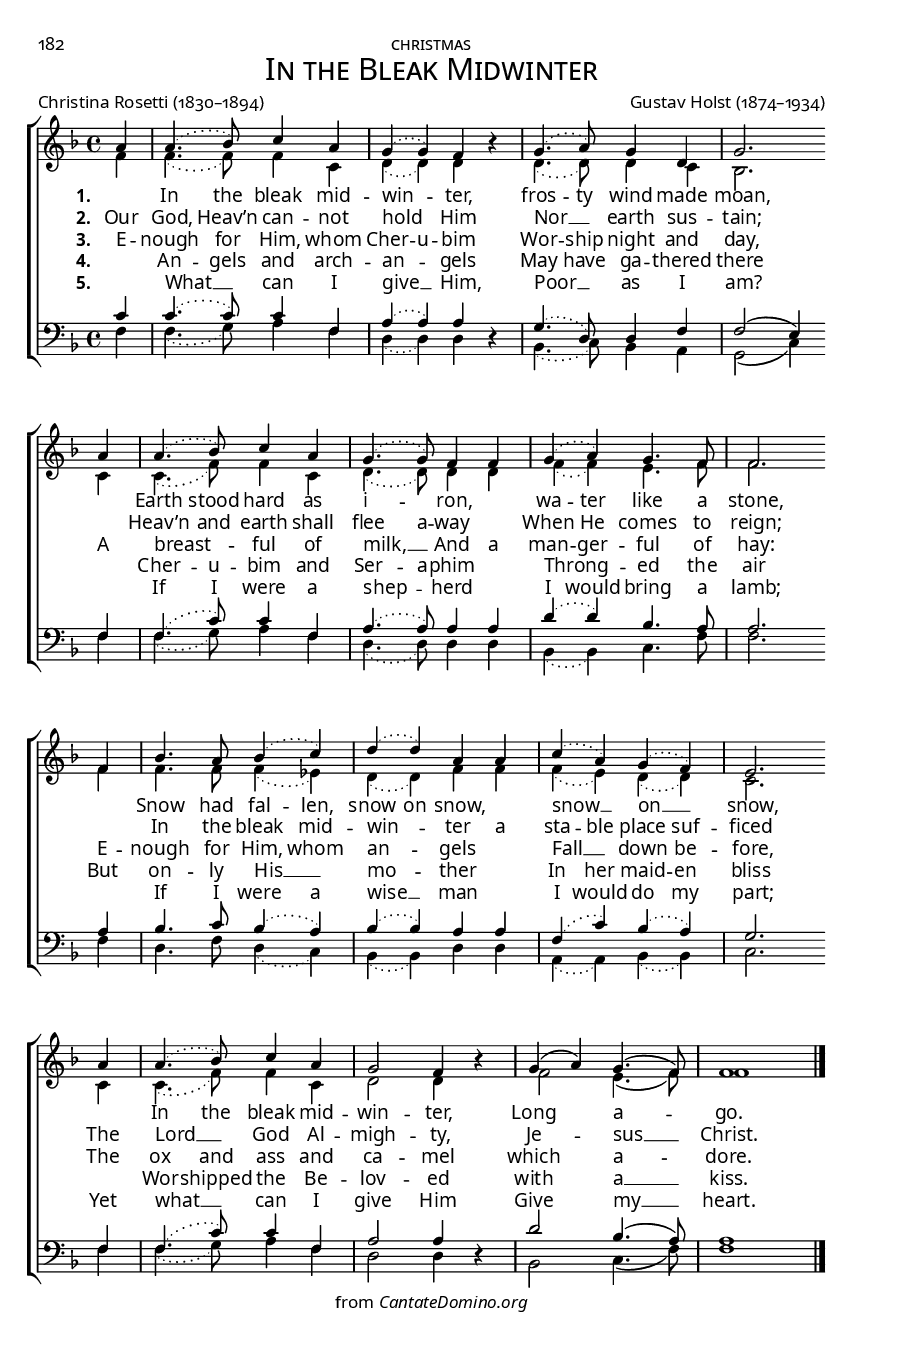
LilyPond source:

\version "2.14.2"
\include "util.ly"
\header {
  title = \markup{\override #'(font-name . "Garamond Premr Pro Smbd Subh"){ \abs-fontsize #15 \smallCapsOldStyle"In the Bleak Midwinter"}}
  poet = \markup\oldStyleNum"Christina Rosetti (1830–1894)"
  composer = \markup\oldStyleNum"Gustav Holst (1874–1934)"
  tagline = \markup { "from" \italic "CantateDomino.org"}
}
\paper {
  %print-all-headers = ##f
  paper-height = 9\in
  paper-width = 6\in
  indent = 0\in
  %system-system-spacing = #'((basic-distance . 10) (padding . 0))
  system-system-spacing =
    #'((basic-distance . 0)
       (minimum-distance . 0)
       (padding . -5)
       (stretchability . 100))
  ragged-last-bottom = ##f
  ragged-bottom = ##f
  two-sided = ##t
  inner-margin = 0.5\in
  outer-margin = 0.25\in
  top-margin = 0.25\in
  bottom-margin = 0.25\in
  first-page-number = #182
  print-first-page-number = ##t
  headerLine = \markup{ \smallCapsOldStyle"christmas"}
  oddHeaderMarkup = \markup\fill-line{
     \abs-fontsize #8.5
     \combine 
        \fill-line{"" \on-the-fly #print-page-number-check-first
        \oldStylePageNum""
        }
        \fill-line{\headerLine}
  }
  evenHeaderMarkup = \markup {
     \abs-fontsize #8.5
     \combine
        \on-the-fly #print-page-number-check-first
        \oldStylePageNum""
        \fill-line{\headerLine}
  }
}
#(set-global-staff-size 15) \paper{ #(define fonts (make-pango-font-tree "GoudyOlSt BT" "Garamond Premier Pro" "Garamond Premier Pro" (/ 15 20))) }
global = {
  \key f \major
  \time 4/4
}

sopMusic = \relative c'' {
  \partial 4 a4 |
  \slurDotted
  a4.( bes8) c4 a |
  g4( g) f bes\rest |
  g4.( a8) g4 d |
  g2. \bar""\break a4 |
  
  a4.( bes8) c4 a |
  g4.( g8) f4 f |
  g4( a) g4. f8 |
  f2. \bar""\break f4 |
  
  bes4. a8 bes4( c) |
  d( d) a a |
  c( a) g( f) |
  e2. \bar""\break a4 |
  
  a4.( bes8) c4 a |
  g2 f4 bes\rest |
  \slurSolid g4( a) g4.( f8) |
  f1 \bar "|."
}
sopWords = \lyricmode {
  
}

altoMusic = \relative c' {
  \partial 4 f4 |
  \slurDotted f4.( f8) f4 c |
  d4( d) d s |
  d4.( d8) d4 c |
  bes2. c4 |
  
  c4.( f8) f4 c |
  d4.( d8) d4 d |
  f4( f) e4. f8 |
  f2. f4 |
  
  f4. f8 f4( ees4) |
  d( d) f f |
  f( e) d( d) |
  c2. c4 |
  
  c4.( f8) f4 c |
  d2 d4 s |
  \slurSolid f2 e4.( f8) |
  f1 \bar "|."
}
altoWords = \lyricmode {
  \dropLyricsXI
  \set stanza = #"1. "
  \set ignoreMelismata = ##t
  "" In the bleak mid -- win -- _ ter,
  fros -- ty wind made moan, ""
  Earth stood hard as i -- _ ron, ""
  wa -- ter like a stone, ""
  Snow had fal -- len, snow on snow, ""
  snow __ _ on __ _ snow, ""
  In the bleak mid -- win -- 
  \set associatedVoice = "tenors"
  ter,
  Long a -- _ go.
}
altoWordsII = \lyricmode {
  \dropLyricsXI
  \set stanza = #"2. "
  \set ignoreMelismata = ##t
  Our God, Heav’n can -- not hold
%8.5x11 __
  _ Him
  Nor __ _ earth sus -- tain; ""
  Heav’n and earth shall flee a -- way ""
  When He comes to reign; ""
  In the bleak mid -- win -- _ ter a sta -- ble place suf -- ficed
  The Lord __ _ God Al -- migh -- 
  \set associatedVoice = "tenors"
  ty,
  Je -- sus __ _ Christ.
}
altoWordsIII = \lyricmode {
  \dropLyricsXI
  \set stanza = #"3. "
  \set ignoreMelismata = ##t
  E -- nough for Him, whom Cher -- u -- bim
  Wor -- ship night and day,
  A breast -- _ ful of milk, __ _
  And a man -- ger -- ful of hay:
  E -- nough for Him, whom an -- _ gels ""
  Fall __ _ down be -- fore,
  The ox and ass and ca -- 
  \set associatedVoice = "tenors"
  mel which a -- _ dore.
}
altoWordsIV = \lyricmode {
  \dropLyricsXI
\set ignoreMelismata = ##t
  \set stanza = #"4. "
  "" An -- gels and arch -- an -- _ gels May have ga -- thered there ""
  Cher -- u -- bim and Ser -- a -- phim ""
  Throng -- _ ed the air
  But on -- ly His __ _ mo -- _ ther ""
  In her maid -- en bliss ""
  Wor -- shipped the Be -- lov -- 
  \set associatedVoice = "tenors"
  ed with a __ _ kiss.
}
altoWordsV = \lyricmode {
  \dropLyricsXI
\set ignoreMelismata = ##t
  \set stanza = #"5. "
  "" What __ _ can I give __ _ Him,
  Poor __ _ as I am? ""
  If I were a shep -- _ herd ""
  I would bring a lamb; ""
  If I were a wise __ _ man ""
  I would do my part;
  Yet what __ _ can I give 
  \set associatedVoice = "tenors"
  Him
  Give my __ _ heart.
}

tenorMusic = \relative c' {
  \partial 4 c4 |
  \slurDotted c4.( c8) c4 f, |
  a( a) a s |
  g4.( d8) d4 f |
  \slurSolid f2( e4) f |
  
  \slurDotted f4.( c'8) c4 f, |
  a4.( a8) a4 a |
  d( d) bes4. a8 |
  a2. a4 |
  
  bes4. c8 bes4( a) |
  bes( bes) a a |
  f( c') bes( a) |
  g2. f4 |
  
  f4.( c'8) c4 f, |
  a2 a4 s |
  \slurSolid d2 bes4.( a8) |
  a1 \bar "|."
}
tenorWords = \lyricmode {

}

bassMusic = \relative c {
  \partial 4 f4 |
  \slurDotted f4.( g8) a4 f |
  d( d) d d\rest |
  bes4.( c8) bes4 a |
  \slurSolid g2( c4) f |
  
  \slurDotted f4.( g8) a4 f |
  d4.( d8) d4 d |
  bes( bes) c4. f8 |
  f2. f4 |
  
  d4. f8 d4( c) |
  bes( bes) d d |
  a( a) bes( bes) |
  c2. f4 |
  
  f4.( g8) a4 f |
  d2 d4 d\rest |
  \slurSolid bes2 c4.( f8) |
  f1 \bar "|."
}
bassWords = \lyricmode {

}

\score {
  <<
   \new ChoirStaff <<
    \new Staff = women <<
      \new Voice = "sopranos" { \voiceOne << \global \sopMusic >> }
      \new Voice = "altos" { \voiceTwo << \global \altoMusic >> }
    >>
   \new Staff = men <<
      \clef bass
      \new Voice = "tenors" { \voiceOne << \global \tenorMusic >> }
      \new Voice = "basses" { \voiceTwo << \global \bassMusic >> }
    >>
    \new Lyrics \with { alignAboveContext = #"women" \override VerticalAxisGroup #'nonstaff-relatedstaff-spacing = #'((basic-distance . 1))} \lyricsto "sopranos" \sopWords
    \new Lyrics = "altosV"  \with { alignBelowContext = #"women" } \lyricsto "sopranos" \altoWordsV
    \new Lyrics = "altosIV"  \with { alignBelowContext = #"women" } \lyricsto "sopranos" \altoWordsIV
    \new Lyrics = "altosIII"  \with { alignBelowContext = #"women" } \lyricsto "sopranos" \altoWordsIII
    \new Lyrics = "altosII"  \with { alignBelowContext = #"women" } \lyricsto "sopranos" \altoWordsII
    \new Lyrics = "altos"  \with { alignBelowContext = #"women" \override VerticalAxisGroup #'nonstaff-relatedstaff-spacing = #'((padding . -0.9))  } \lyricsto "sopranos" \altoWords
    \new Lyrics \with { alignAboveContext = #"men" \override VerticalAxisGroup #'nonstaff-relatedstaff-spacing = #'((basic-distance . 1)) } \lyricsto "tenors" \tenorWords
    \new Lyrics \with { alignBelowContext = #"men" \override VerticalAxisGroup #'nonstaff-relatedstaff-spacing = #'((basic-distance . 1)) } \lyricsto "basses" \bassWords
  >>
%    \new PianoStaff << \new Staff { \new Voice { \pianoRH } } \new Staff { \clef "bass" \pianoLH } >>
  >>
  \layout {
    \context {
      \Score
      %\override SpacingSpanner #'base-shortest-duration = #(ly:make-moment 1 8)
      %\override SpacingSpanner #'common-shortest-duration = #(ly:make-moment 1 4)
    }
    \context {
      % Remove all empty staves
      % \Staff \RemoveEmptyStaves \override VerticalAxisGroup #'remove-first = ##t
    }
    \context {
      \Lyrics
      \override LyricText #'X-offset = #center-on-word
    }
  }
  \midi {
    \tempo 4 = 90
    \set Staff.midiInstrument = "flute"
  
    \context {
      \Voice
      \remove "Dynamic_performer"
    }
  }
}
